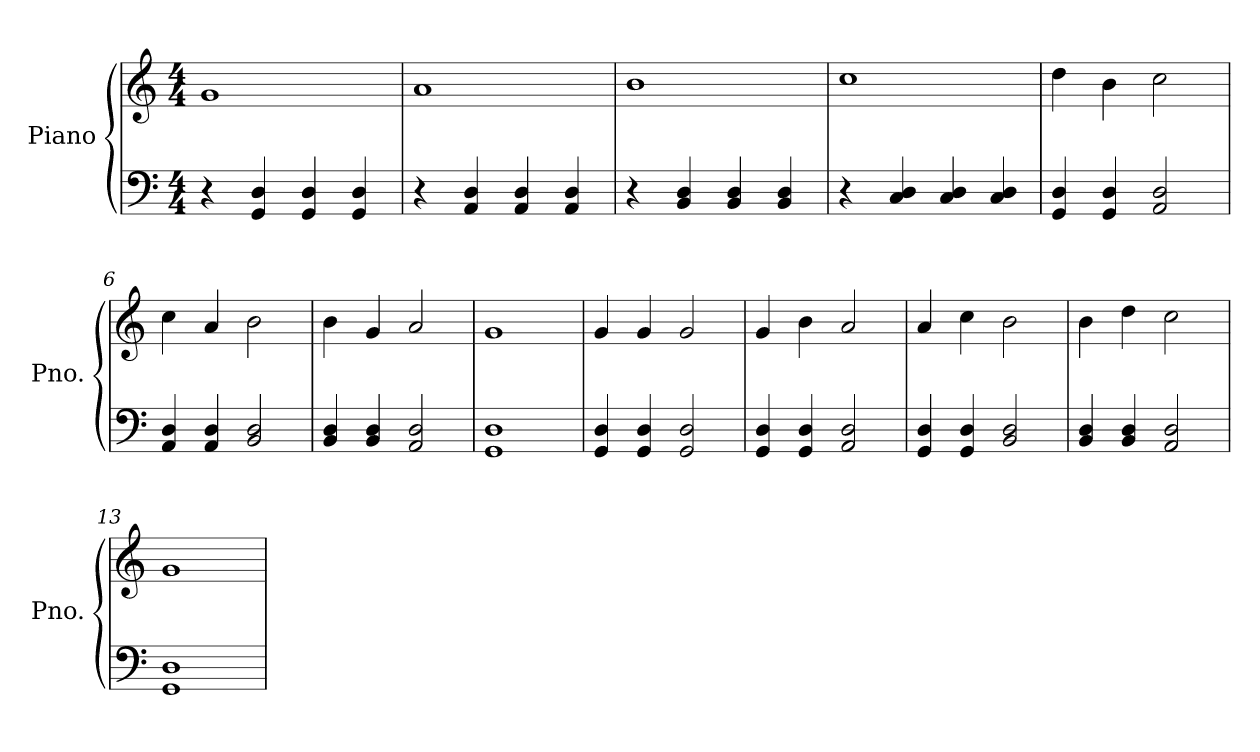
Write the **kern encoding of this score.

**kern	**kern
*part1	*part1
*staff2	*staff1
*I"Piano	*
*I'Pno.	*
*clefF4	*clefG2
*k[]	*k[]
*M4/4	*M4/4
=1	=1
4r	1g
4GG/ 4D/	.
4GG/ 4D/	.
4GG/ 4D/	.
=2	=2
4r	1a
4AA/ 4D/	.
4AA/ 4D/	.
4AA/ 4D/	.
=3	=3
4r	1b
4BB/ 4D/	.
4BB/ 4D/	.
4BB/ 4D/	.
=4	=4
4r	1cc
4C/ 4D/	.
4C/ 4D/	.
4C/ 4D/	.
!!LO:LB:g=z
=5	=5
4GG/ 4D/	4dd\
4GG/ 4D/	4b\
2AA/ 2D/	2cc\
=6	=6
4AA/ 4D/	4cc\
4AA/ 4D/	4a/
2BB/ 2D/	2b\
=7	=7
4BB/ 4D/	4b\
4BB/ 4D/	4g/
2AA/ 2D/	2a/
=8	=8
1GG 1D	1g
!!LO:LB:g=z
=9	=9
4GG/ 4D/	4g/
4GG/ 4D/	4g/
2GG/ 2D/	2g/
=10	=10
4GG/ 4D/	4g/
4GG/ 4D/	4b\
2AA/ 2D/	2a/
=11	=11
4GG/ 4D/	4a/
4GG/ 4D/	4cc\
2BB/ 2D/	2b\
=12	=12
4BB/ 4D/	4b\
4BB/ 4D/	4dd\
2AA/ 2D/	2cc\
=13	=13
1GG 1D	1g
=	=
*-	*-
